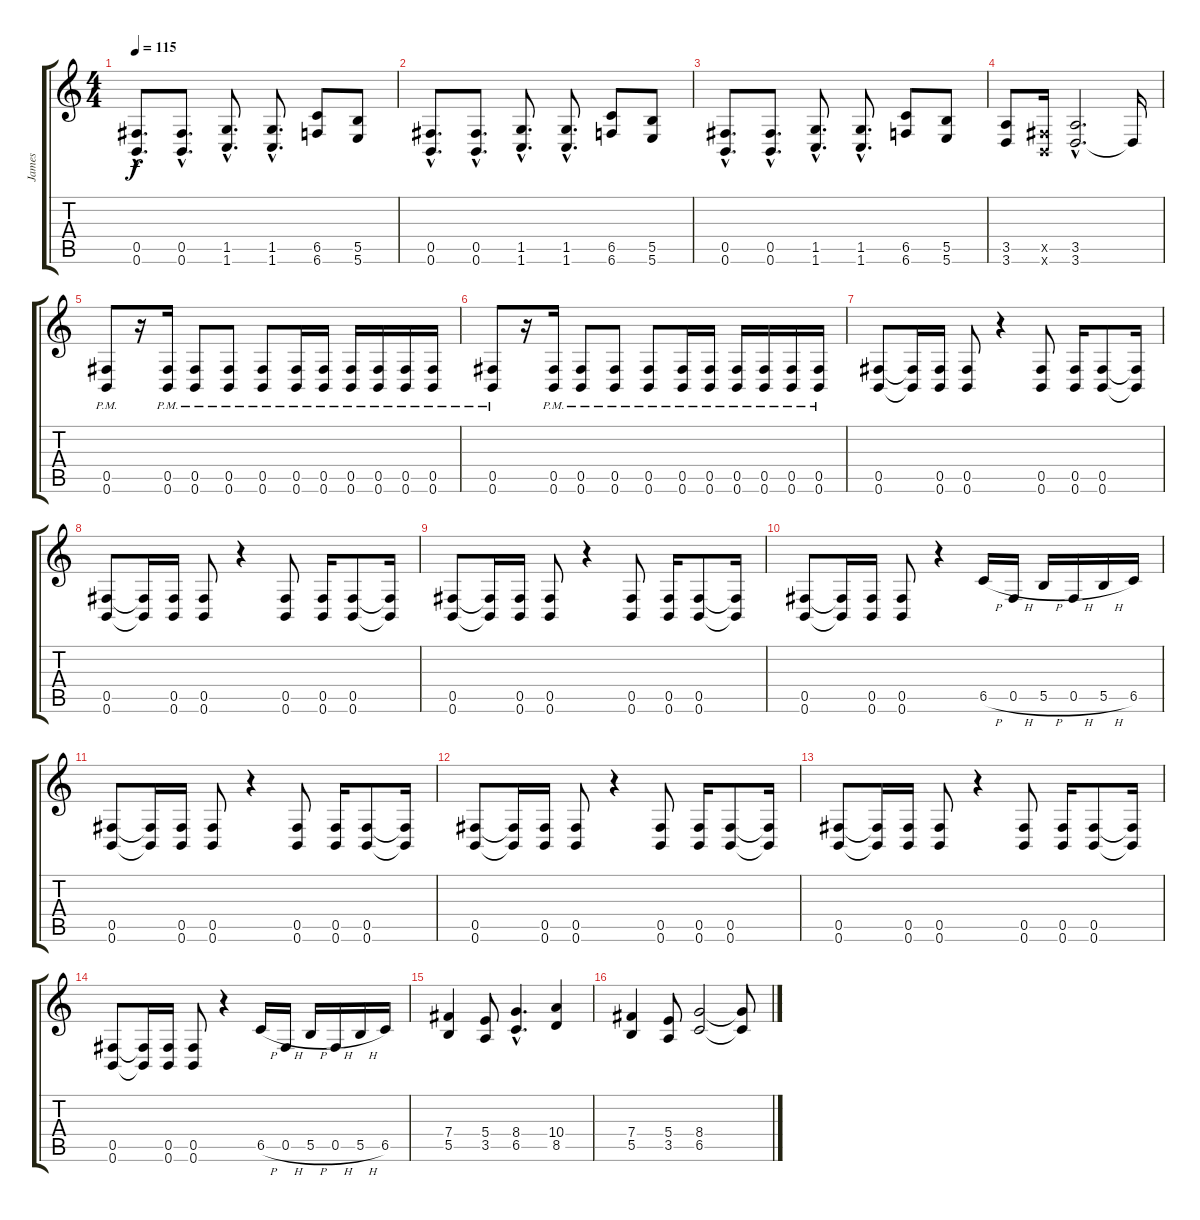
\track ("James" "James") {instrument distortionguitar}
\staff {score tabs}
\tuning (Db4 Ab3 E3 B2 Gb2 B1) {hide}
\ts (4 4)
\tempo 115
\clef g2
\ks c
(0.5{hac} 0.6{hac}).8{d dy f} (0.5{hac} 0.6{hac}).8{d} (1.5{hac} 1.6{hac}).8{d} (1.5{hac} 1.6{hac}).8{d} (6.5 6.6).8 (5.5 5.6).8 |
(0.5{hac} 0.6{hac}).8{d} (0.5{hac} 0.6{hac}).8{d} (1.5{hac} 1.6{hac}).8{d} (1.5{hac} 1.6{hac}).8{d} (6.5 6.6).8 (5.5 5.6).8 |
(0.5{hac} 0.6{hac}).8{d} (0.5{hac} 0.6{hac}).8{d} (1.5{hac} 1.6{hac}).8{d} (1.5{hac} 1.6{hac}).8{d} (6.5 6.6).8 (5.5 5.6).8 |
(3.5 3.6).8 (0.5{x} 0.6{x}).16 (3.5{hac} 3.6{hac}).2{d} 3.6{t}.16 |
(0.5{pm} 0.6{pm}).8 r.16 (0.5{pm} 0.6{pm}).16 (0.5{pm} 0.6{pm}).8 (0.5{pm} 0.6{pm}).8 (0.5{pm} 0.6{pm}).8 (0.5{pm} 0.6{pm}).16 (0.5{pm} 0.6{pm}).16 (0.5{pm} 0.6{pm}).16 (0.5{pm} 0.6{pm}).16 (0.5{pm} 0.6{pm}).16 (0.5{pm} 0.6{pm}).16 |
(0.5{pm} 0.6{pm}).8 r.16 (0.5{pm} 0.6{pm}).16 (0.5{pm} 0.6{pm}).8 (0.5{pm} 0.6{pm}).8 (0.5{pm} 0.6{pm}).8 (0.5{pm} 0.6{pm}).16 (0.5{pm} 0.6{pm}).16 (0.5{pm} 0.6{pm}).16 (0.5{pm} 0.6{pm}).16 (0.5{pm} 0.6{pm}).16 (0.5{pm} 0.6{pm}).16 |
(0.5 0.6).8 (0.5{t} 0.6{t}).16 (0.5 0.6).16 (0.5 0.6).8 r.4 (0.5 0.6).8 (0.5 0.6).16 (0.5 0.6).8 (0.5{t} 0.6{t}).16 |
(0.5 0.6).8 (0.5{t} 0.6{t}).16 (0.5 0.6).16 (0.5 0.6).8 r.4 (0.5 0.6).8 (0.5 0.6).16 (0.5 0.6).8 (0.5{t} 0.6{t}).16 |
(0.5 0.6).8 (0.5{t} 0.6{t}).16 (0.5 0.6).16 (0.5 0.6).8 r.4 (0.5 0.6).8 (0.5 0.6).16 (0.5 0.6).8 (0.5{t} 0.6{t}).16 |
(0.5 0.6).8 (0.5{t} 0.6{t}).16 (0.5 0.6).16 (0.5 0.6).8 r.4 6.5{h}.16 0.5{h}.16 5.5{h}.16 0.5{h}.16 5.5{h}.16 6.5.16 |
(0.5 0.6).8 (0.5{t} 0.6{t}).16 (0.5 0.6).16 (0.5 0.6).8 r.4 (0.5 0.6).8 (0.5 0.6).16 (0.5 0.6).8 (0.5{t} 0.6{t}).16 |
(0.5 0.6).8 (0.5{t} 0.6{t}).16 (0.5 0.6).16 (0.5 0.6).8 r.4 (0.5 0.6).8 (0.5 0.6).16 (0.5 0.6).8 (0.5{t} 0.6{t}).16 |
(0.5 0.6).8 (0.5{t} 0.6{t}).16 (0.5 0.6).16 (0.5 0.6).8 r.4 (0.5 0.6).8 (0.5 0.6).16 (0.5 0.6).8 (0.5{t} 0.6{t}).16 |
(0.5 0.6).8 (0.5{t} 0.6{t}).16 (0.5 0.6).16 (0.5 0.6).8 r.4 6.5{h}.16 0.5{h}.16 5.5{h}.16 0.5{h}.16 5.5{h}.16 6.5.16 |
(7.4 5.5).4 (5.4 3.5).8 (8.4{hac} 6.5{hac}).4{d} (10.4 8.5).4 |
(7.4 5.5).4 (5.4 3.5).8 (8.4 6.5).2 (8.4{t} 6.5{t}).8
